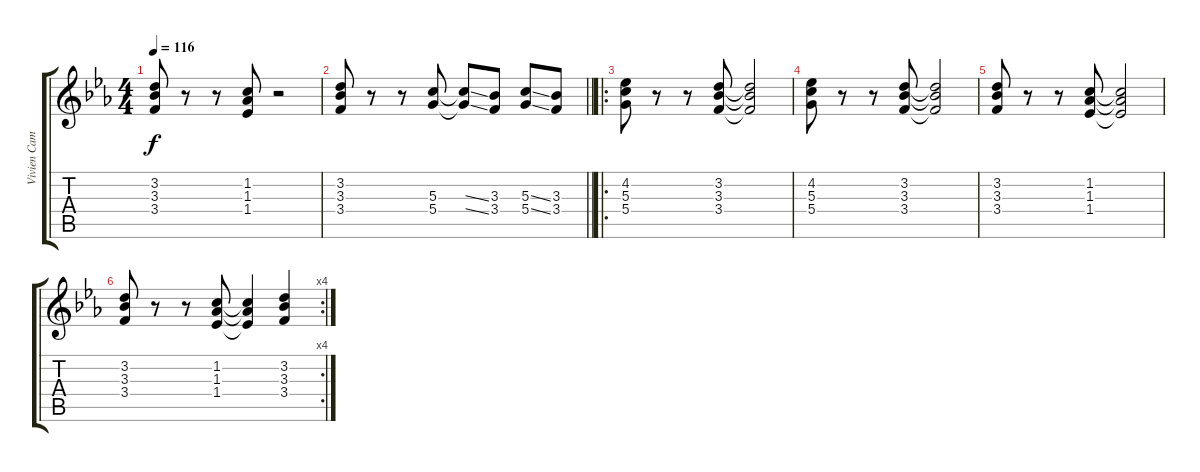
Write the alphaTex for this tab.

\track ("Vivien Campbell II" "Vivien Cam") {instrument overdrivenguitar}
\staff {score tabs}
\tuning (E4 B3 G3 D3 A2 E2) {hide}
\ts (4 4)
\tempo 116
\clef g2
\ks eb
(3.2 3.3 3.4).8{dy f} r.8 r.8 (1.2 1.3 1.4).8 r.2 |
\barLineRight lightlight
(3.2 3.3 3.4).8 r.8 r.8 (5.3 5.4).8 (5.3{ss t} 5.4{ss t}).8 (3.3 3.4).8 (5.3{ss} 5.4{ss}).8 (3.3 3.4).8 |
\ro
(4.2 5.3 5.4).8 r.8 r.8 (3.2 3.3 3.4).8 (3.2{t} 3.3{t} 3.4{t}).2 |
(4.2 5.3 5.4).8 r.8 r.8 (3.2 3.3 3.4).8 (3.2{t} 3.3{t} 3.4{t}).2 |
(3.2 3.3 3.4).8 r.8 r.8 (1.2 1.3 1.4).8 (1.2{t} 1.3{t} 1.4{t}).2 |
\rc 4
(3.2 3.3 3.4).8 r.8 r.8 (1.2 1.3 1.4).8 (1.2{t} 1.3{t} 1.4{t}).4 (3.2 3.3 3.4).4
